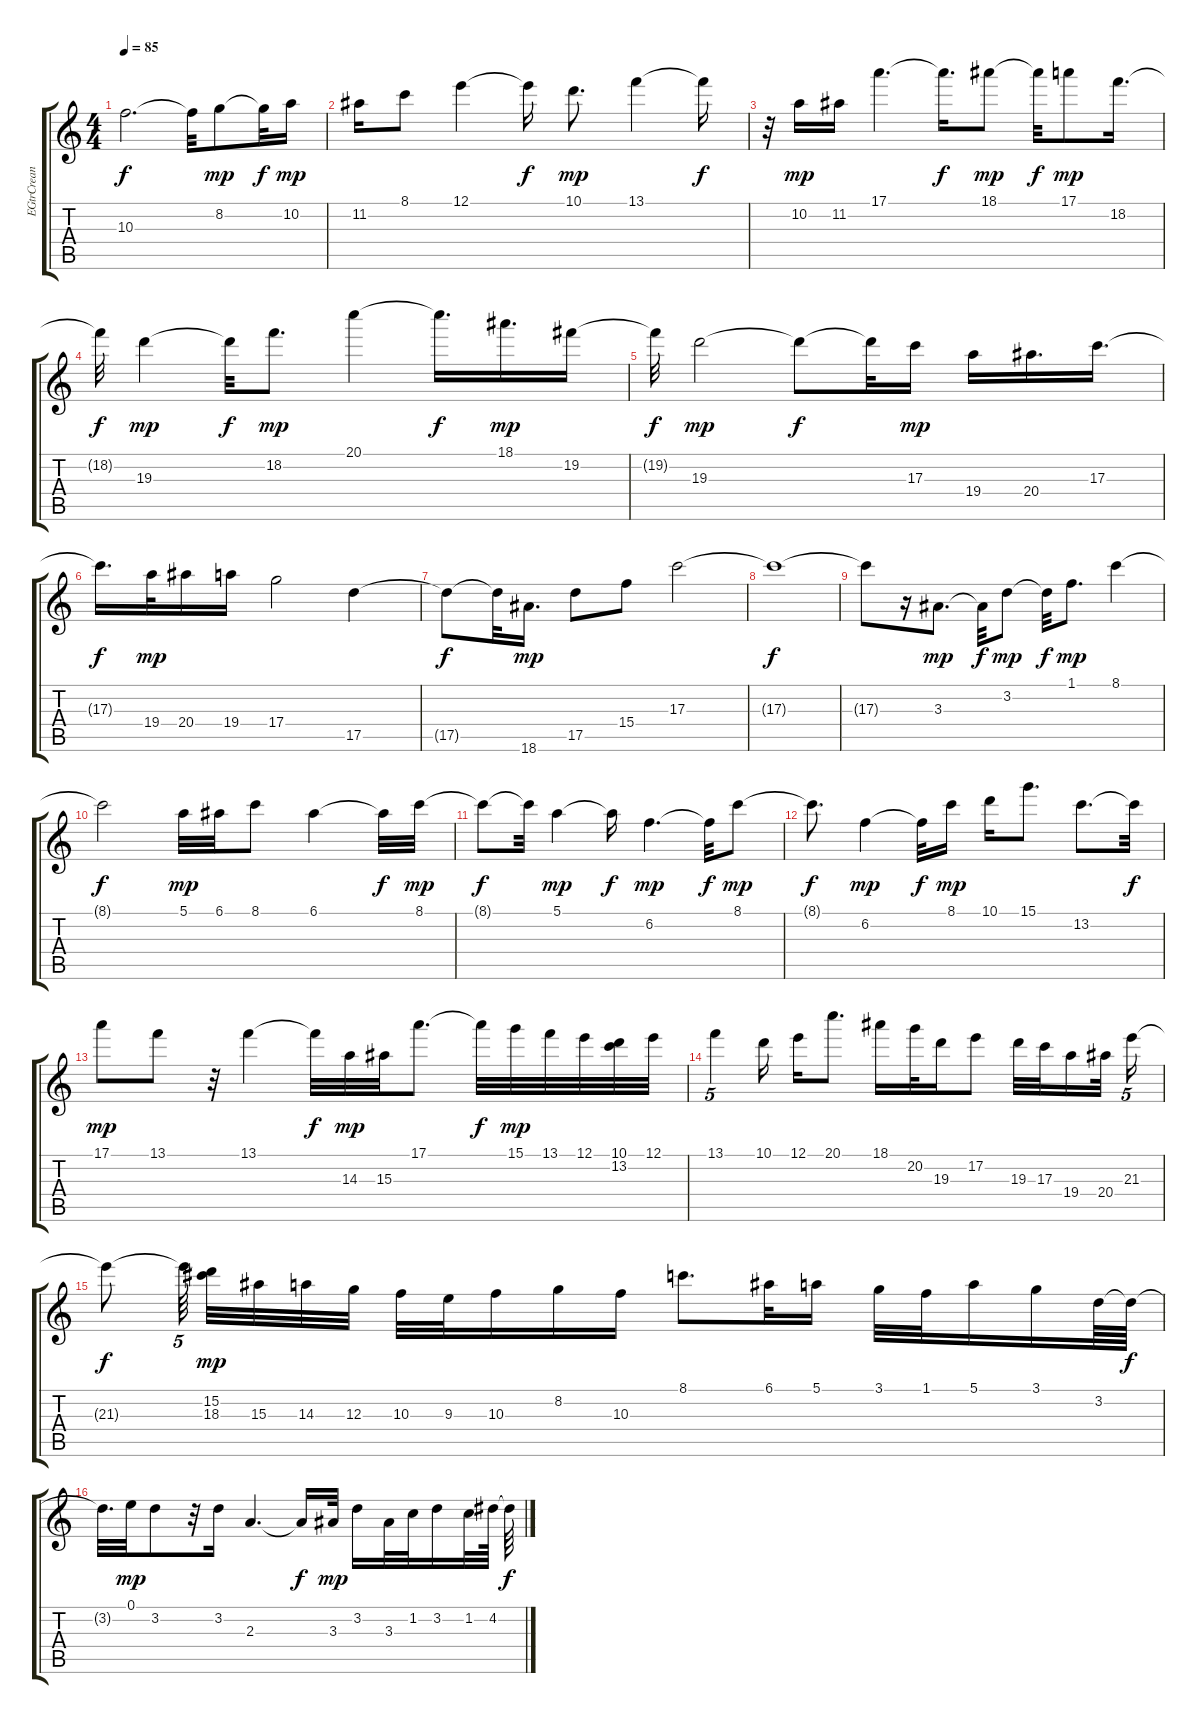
\track ("EGtrCrean" "EGtrCrean") {instrument distortionguitar}
\staff {score tabs}
\tuning (E4 B3 G3 D3 A2 E2) {hide}
\ts (4 4)
\tempo 85
\clef g2
\ks c
10.3{t}.2{d dy f} 10.3{t}.32 8.2.8{dy mp} 8.2{t}.32{dy f} 10.2.16{dy mp} |
11.2.16 8.1.8 12.1.4{balance 10} 12.1{t}.16{dy f} 10.1.8{d dy mp} 13.1.4 13.1{t}.16{dy f} |
r.32 10.2.16{dy mp} 11.2.16 17.1.4{d} 17.1{t}.16{d dy f} 18.1.8{dy mp} 18.1{t}.32{dy f} 17.1.8{dy mp} 18.2.16{d} |
18.2{t}.32{dy f} 19.3.4{dy mp} 19.3{t}.32{dy f} 18.2.8{d dy mp balance 10} 20.1.4 20.1{t}.16{d dy f} 18.1.16{d dy mp} 19.2.16 |
19.2{t}.32{dy f} 19.3.2{dy mp} 19.3{t}.8{dy f} 19.3{t}.32 17.3.16{dy mp} 19.4.16 20.4.16{d} 17.3.16{d} |
17.3{t}.16{d dy f} 19.4.32{dy mp balance 10} 20.4.16 19.4.16 17.4.2 17.5.4 |
17.5{t}.8{dy f} 17.5{t}.32 18.6.16{d dy mp} 17.5.8 15.4.8 17.3.2 |
17.3{t}.1{dy f} |
17.3{t}.8 r.16 3.3.8{d dy mp balance 10} 3.3{t}.32{dy f} 3.2.8{dy mp} 3.2{t}.32{dy f} 1.1.8{d dy mp} 8.1.4 |
8.1{t}.2{dy f} 5.1.32{dy mp balance 10} 6.1.32 8.1.8 6.1.4 6.1{t}.32{dy f} 8.1.32{dy mp} |
8.1{t}.8{dy f} 8.1{t}.32 5.1.4{dy mp} 5.1{t}.16{dy f} 6.2.4{d dy mp} 6.2{t}.32{dy f} 8.1.8{dy mp balance 9} |
8.1{t}.8{d dy f} 6.2.4{dy mp} 6.2{t}.32{dy f} 8.1.16{dy mp} 10.1.16 15.1.8{d} 13.2.8{d} 13.2{t}.32{dy f} |
17.1.8{dy mp balance 9} 13.1.8 r.32 13.1.4 13.1{t}.32{dy f} 14.3.32{dy mp} 15.3.32 17.1.8{d} 17.1{t}.32{dy f} 15.1.32{dy mp} 13.1.32 12.1.32 (10.1 13.2).32 12.1.32 |
13.1.4{tu (5 4)} 10.1.16{balance 9} 12.1.16 20.1.8{d} 18.1.16 20.2.32 19.3.16 17.2.8 19.3.32 17.3.32 19.4.16 20.4.32 21.3.16{tu (5 4) balance 9} |
21.3{t}.8{dy f} 21.3{t}.64{tu (5 4)} (15.2 18.3).32{dy mp} 15.3.32 14.3.32 12.3.32 10.3.32 9.3.32 10.3.16 8.2.16 10.3.16 8.1.8{d} 6.1.32 5.1.16 3.1.32 1.1.32 5.1.16{balance 8} 3.1.16 3.2.64 3.2{t}.64{dy f} |
3.2{t}.32{d} 0.1.32{dy mp} 3.2.8 r.32 3.2.16 2.3.4{d} 2.3{t}.16{dy f} 3.3.32{dy mp balance 8} 3.2.16 3.3.32 1.2.32 3.2.16 1.2.32 4.2.64 4.2{t}.64{dy f}
